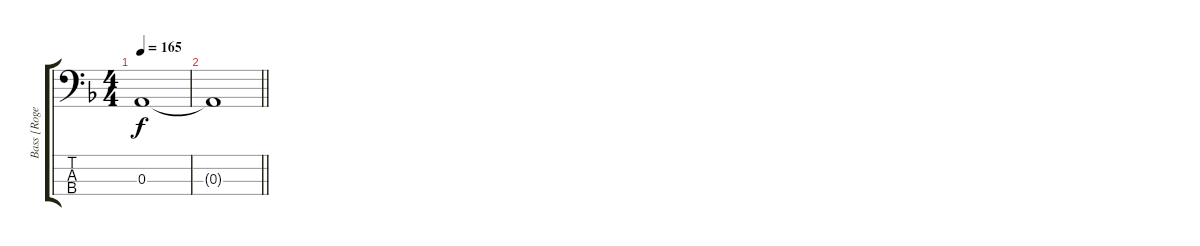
\track ("Bass [Roger Waters]" "Bass [Roge") {instrument electricbassfinger}
\staff {score tabs}
\tuning (G2 D2 A1 E1) {hide}
\ts (4 4)
\tempo 165
\clef f4
\ks dminor
0.3{t}.1{dy f} |
\barLineRight lightlight
0.3{t}.1
